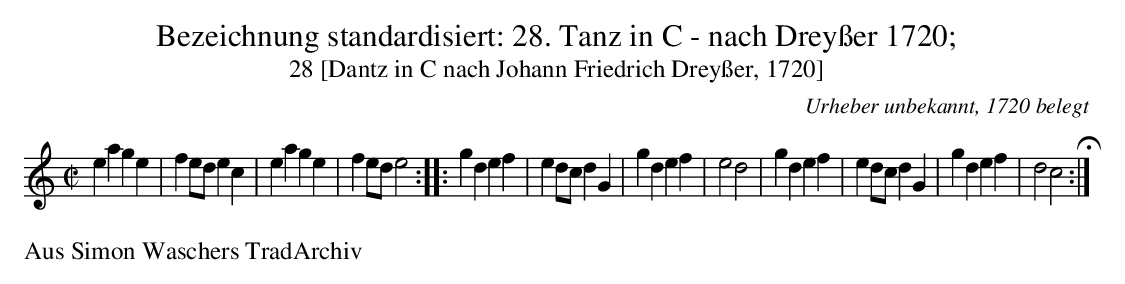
X:1
T:Bezeichnung standardisiert: 28. Tanz in C - nach Drey\sser 1720;
T:28 [Dantz in C nach Johann Friedrich Drey\sser, 1720]
C:Urheber unbekannt, 1720 belegt
M:C|
L:1/8
K:C ionisch treble
e2a2g2e2 | f2ede2c2 |\
e2a2g2e2 | f2ede4 ::\
g2d2e2f2 | e2dcd2G2 |\
g2d2e2f2 | e4d4 |\
g2d2e2f2 | e2dcd2G2 |\
g2d2e2f2 | d4c4 H:|
